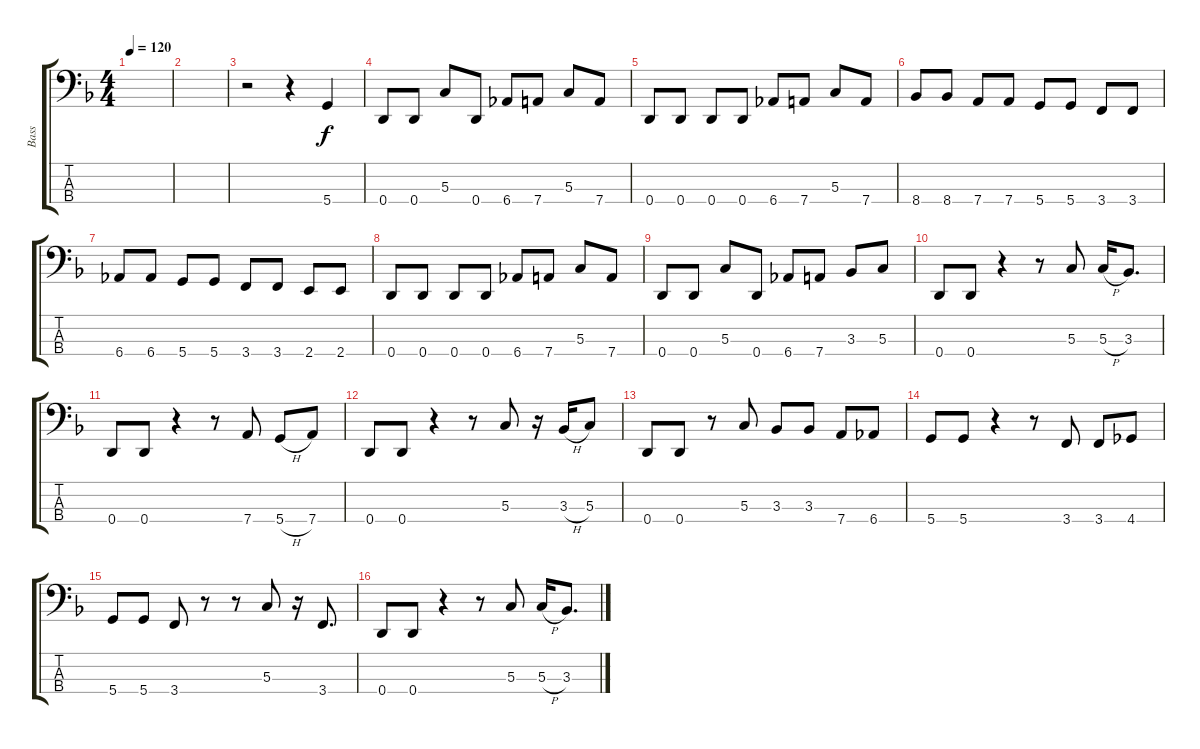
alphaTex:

\track ("Bass" "Bass") {instrument electricbassfinger}
\staff {score tabs}
\tuning (F2 C2 G1 D1) {hide}
\ts (4 4)
\tempo 120
\clef f4
\ks f
|
|
r.2 r.4 5.4.4 |
0.4.8 0.4.8 5.3.8 0.4.8 6.4.8 7.4.8 5.3.8 7.4.8 |
0.4.8 0.4.8 0.4.8 0.4.8 6.4.8 7.4.8 5.3.8 7.4.8 |
8.4.8 8.4.8 7.4.8 7.4.8 5.4.8 5.4.8 3.4.8 3.4.8 |
6.4.8 6.4.8 5.4.8 5.4.8 3.4.8 3.4.8 2.4.8 2.4.8 |
0.4.8 0.4.8 0.4.8 0.4.8 6.4.8 7.4.8 5.3.8 7.4.8 |
0.4.8 0.4.8 5.3.8 0.4.8 6.4.8 7.4.8 3.3.8 5.3.8 |
0.4.8 0.4.8 r.4 r.8 5.3.8 5.3{h}.16 3.3.8{d} |
0.4.8 0.4.8 r.4 r.8 7.4.8 5.4{h}.8 7.4.8 |
0.4.8 0.4.8 r.4 r.8 5.3.8 r.16 3.3{h}.16 5.3.8 |
0.4.8 0.4.8 r.8 5.3.8 3.3.8 3.3.8 7.4.8 6.4.8 |
5.4.8 5.4.8 r.4 r.8 3.4.8 3.4.8 4.4.8 |
5.4.8 5.4.8 3.4.8 r.8 r.8 5.3.8 r.16 3.4.8{d} |
0.4.8 0.4.8 r.4 r.8 5.3.8 5.3{h}.16 3.3.8{d}
